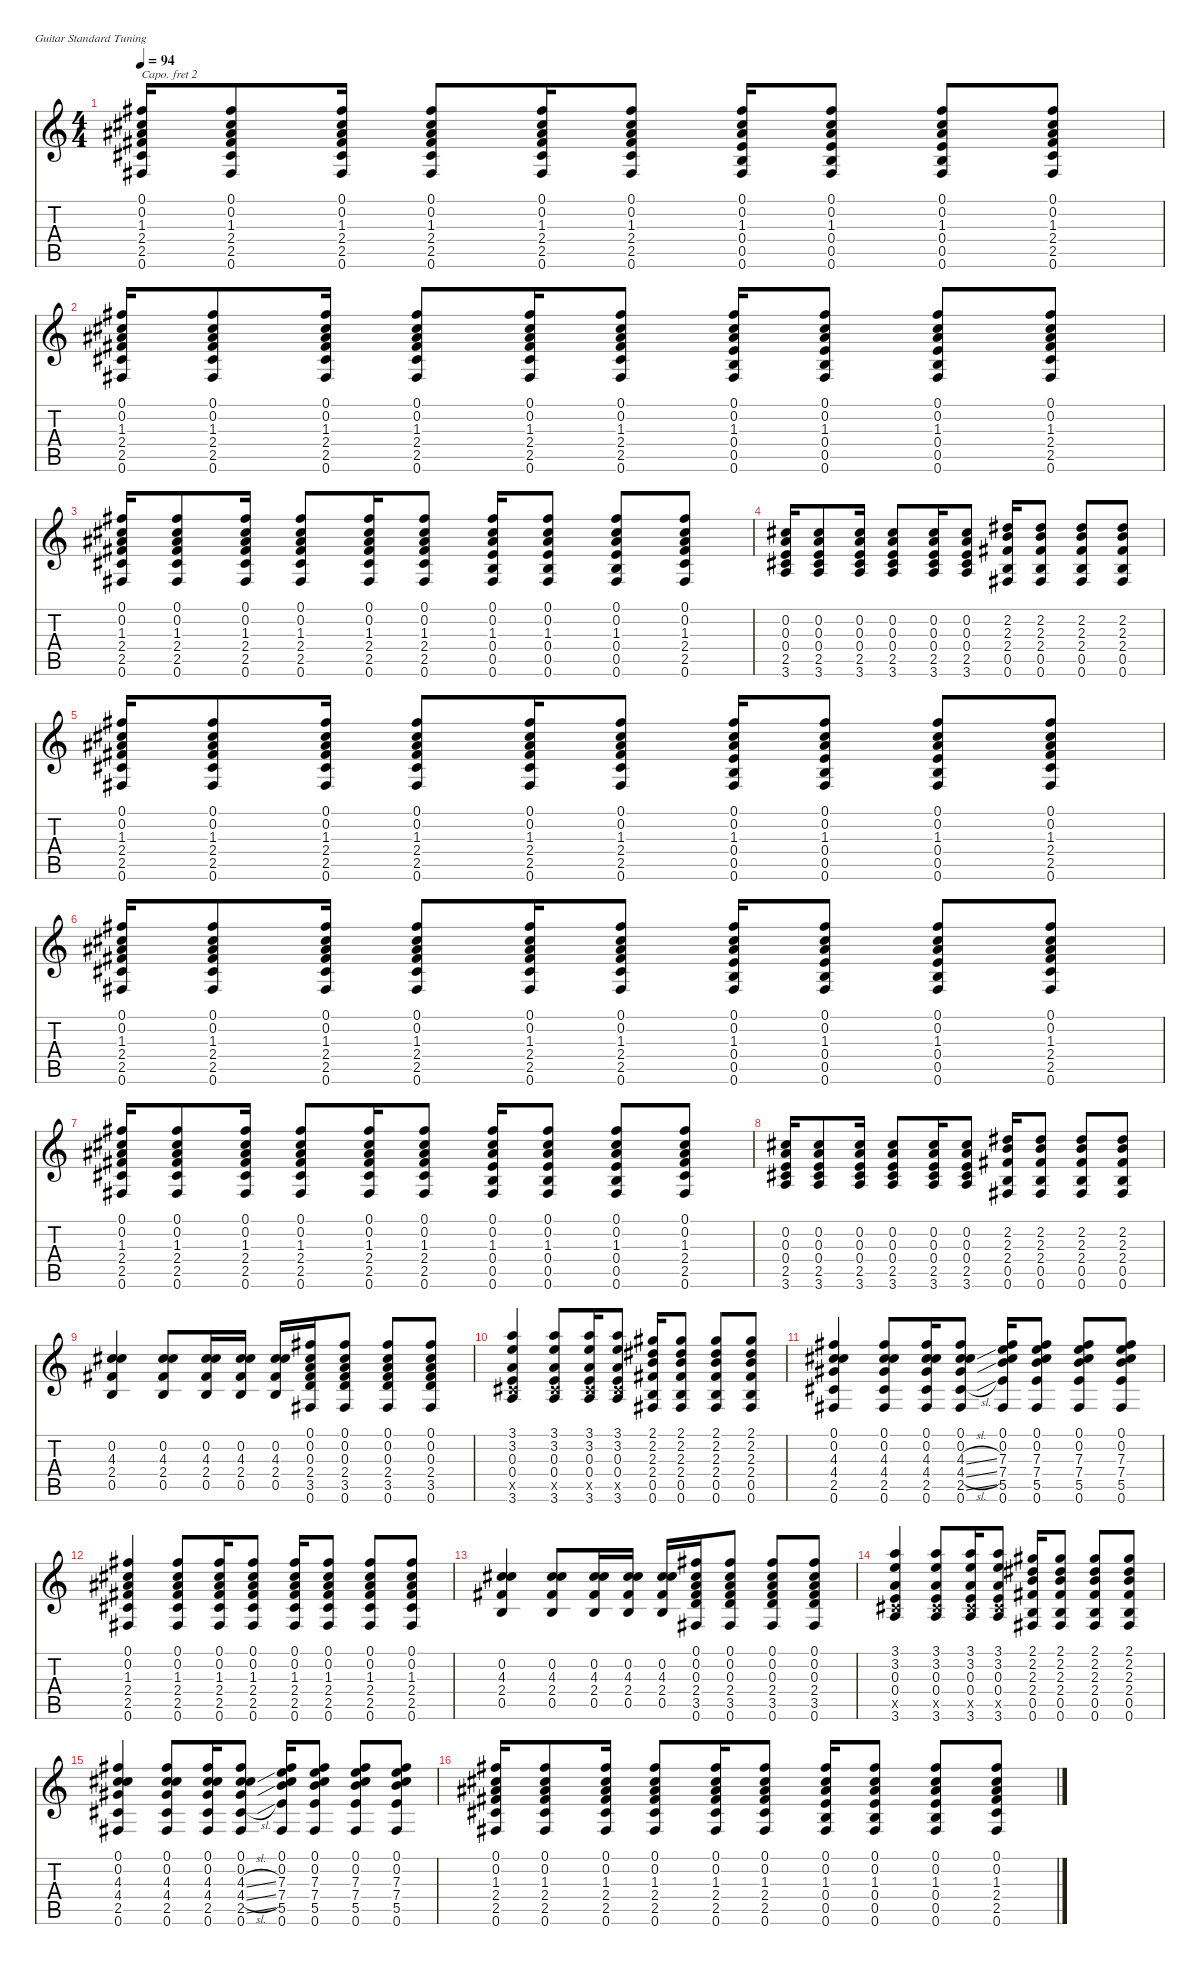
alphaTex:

\defaultSystemsLayout 4
\hideDynamics
\bracketExtendMode nobrackets
\singleTrackTrackNamePolicy hidden
\multiTrackTrackNamePolicy hidden
\otherSystemsTrackNameOrientation horizontal
\track ("Johnny Marr (Rhythm)" "jz.guit.") {instrument electricguitarjazz}
\staff {score tabs}
\capo 2
\tuning (E4 B3 G3 D3 A2 E2)
\ts (4 4)
\tempo 94
\clef g2
\ks c
(0.1{acc #} 0.2{acc #} 1.3{acc #} 2.4{acc #} 2.5{acc #} 0.6{acc #}).16{dy f beam Up} (0.1{acc #} 0.2{acc #} 1.3{acc #} 2.4{acc #} 2.5{acc #} 0.6{acc #}).8{beam Up} (0.1{acc #} 0.2{acc #} 1.3{acc #} 2.4{acc #} 2.5{acc #} 0.6{acc #}).16{beam Up} (0.1{acc #} 0.2{acc #} 1.3{acc #} 2.4{acc #} 2.5{acc #} 0.6{acc #}).8{beam Up} (0.1{acc #} 0.2{acc #} 1.3{acc #} 2.4{acc #} 2.5{acc #} 0.6{acc #}).16{beam Up} (0.1{acc #} 0.2{acc #} 1.3{acc #} 2.4{acc #} 2.5{acc #} 0.6{acc #}).8{beam Up} (0.1{acc #} 0.2{acc #} 1.3{acc #} 0.4 0.5 0.6{acc #}).16{beam Up} (0.1{acc #} 0.2{acc #} 1.3{acc #} 0.4 0.5 0.6{acc #}).8{beam Up} (0.1{acc #} 0.2{acc #} 1.3{acc #} 0.4 0.5 0.6{acc #}).8{beam Up} (0.1{acc #} 0.2{acc #} 1.3{acc #} 2.4{acc #} 2.5{acc #} 0.6{acc #}).8{beam Up} |
(0.1{acc #} 0.2{acc #} 1.3{acc #} 2.4{acc #} 2.5{acc #} 0.6{acc #}).16{beam Up} (0.1{acc #} 0.2{acc #} 1.3{acc #} 2.4{acc #} 2.5{acc #} 0.6{acc #}).8{beam Up} (0.1{acc #} 0.2{acc #} 1.3{acc #} 2.4{acc #} 2.5{acc #} 0.6{acc #}).16{beam Up} (0.1{acc #} 0.2{acc #} 1.3{acc #} 2.4{acc #} 2.5{acc #} 0.6{acc #}).8{beam Up} (0.1{acc #} 0.2{acc #} 1.3{acc #} 2.4{acc #} 2.5{acc #} 0.6{acc #}).16{beam Up} (0.1{acc #} 0.2{acc #} 1.3{acc #} 2.4{acc #} 2.5{acc #} 0.6{acc #}).8{beam Up} (0.1{acc #} 0.2{acc #} 1.3{acc #} 0.4 0.5 0.6{acc #}).16{beam Up} (0.1{acc #} 0.2{acc #} 1.3{acc #} 0.4 0.5 0.6{acc #}).8{beam Up} (0.1{acc #} 0.2{acc #} 1.3{acc #} 0.4 0.5 0.6{acc #}).8{beam Up} (0.1{acc #} 0.2{acc #} 1.3{acc #} 2.4{acc #} 2.5{acc #} 0.6{acc #}).8{beam Up} |
(0.1{acc #} 0.2{acc #} 1.3{acc #} 2.4{acc #} 2.5{acc #} 0.6{acc #}).16{beam Up} (0.1{acc #} 0.2{acc #} 1.3{acc #} 2.4{acc #} 2.5{acc #} 0.6{acc #}).8{beam Up} (0.1{acc #} 0.2{acc #} 1.3{acc #} 2.4{acc #} 2.5{acc #} 0.6{acc #}).16{beam Up} (0.1{acc #} 0.2{acc #} 1.3{acc #} 2.4{acc #} 2.5{acc #} 0.6{acc #}).8{beam Up} (0.1{acc #} 0.2{acc #} 1.3{acc #} 2.4{acc #} 2.5{acc #} 0.6{acc #}).16{beam Up} (0.1{acc #} 0.2{acc #} 1.3{acc #} 2.4{acc #} 2.5{acc #} 0.6{acc #}).8{beam Up} (0.1{acc #} 0.2{acc #} 1.3{acc #} 0.4 0.5 0.6{acc #}).16{beam Up} (0.1{acc #} 0.2{acc #} 1.3{acc #} 0.4 0.5 0.6{acc #}).8{beam Up} (0.1{acc #} 0.2{acc #} 1.3{acc #} 0.4 0.5 0.6{acc #}).8{beam Up} (0.1{acc #} 0.2{acc #} 1.3{acc #} 2.4{acc #} 2.5{acc #} 0.6{acc #}).8{beam Up} |
(0.2{acc #} 0.3 0.4 2.5{acc #} 3.6).16{beam Up} (0.2{acc #} 0.3 0.4 2.5{acc #} 3.6).8{beam Up} (0.2{acc #} 0.3 0.4 2.5{acc #} 3.6).16{beam Up} (0.2{acc #} 0.3 0.4 2.5{acc #} 3.6).8{beam Up} (0.2{acc #} 0.3 0.4 2.5{acc #} 3.6).16{beam Up} (0.2{acc #} 0.3 0.4 2.5{acc #} 3.6).8{beam Up} (2.2{acc #} 2.3 2.4{acc #} 0.5 0.6{acc #}).16{beam Up} (2.2{acc #} 2.3 2.4{acc #} 0.5 0.6{acc #}).8{beam Up} (2.2{acc #} 2.3 2.4{acc #} 0.5 0.6{acc #}).8{beam Up} (2.2{acc #} 2.3 2.4{acc #} 0.5 0.6{acc #}).8{beam Up} |
(0.1{acc #} 0.2{acc #} 1.3{acc #} 2.4{acc #} 2.5{acc #} 0.6{acc #}).16{beam Up} (0.1{acc #} 0.2{acc #} 1.3{acc #} 2.4{acc #} 2.5{acc #} 0.6{acc #}).8{beam Up} (0.1{acc #} 0.2{acc #} 1.3{acc #} 2.4{acc #} 2.5{acc #} 0.6{acc #}).16{beam Up} (0.1{acc #} 0.2{acc #} 1.3{acc #} 2.4{acc #} 2.5{acc #} 0.6{acc #}).8{beam Up} (0.1{acc #} 0.2{acc #} 1.3{acc #} 2.4{acc #} 2.5{acc #} 0.6{acc #}).16{beam Up} (0.1{acc #} 0.2{acc #} 1.3{acc #} 2.4{acc #} 2.5{acc #} 0.6{acc #}).8{beam Up} (0.1{acc #} 0.2{acc #} 1.3{acc #} 0.4 0.5 0.6{acc #}).16{beam Up} (0.1{acc #} 0.2{acc #} 1.3{acc #} 0.4 0.5 0.6{acc #}).8{beam Up} (0.1{acc #} 0.2{acc #} 1.3{acc #} 0.4 0.5 0.6{acc #}).8{beam Up} (0.1{acc #} 0.2{acc #} 1.3{acc #} 2.4{acc #} 2.5{acc #} 0.6{acc #}).8{beam Up} |
(0.1{acc #} 0.2{acc #} 1.3{acc #} 2.4{acc #} 2.5{acc #} 0.6{acc #}).16{beam Up} (0.1{acc #} 0.2{acc #} 1.3{acc #} 2.4{acc #} 2.5{acc #} 0.6{acc #}).8{beam Up} (0.1{acc #} 0.2{acc #} 1.3{acc #} 2.4{acc #} 2.5{acc #} 0.6{acc #}).16{beam Up} (0.1{acc #} 0.2{acc #} 1.3{acc #} 2.4{acc #} 2.5{acc #} 0.6{acc #}).8{beam Up} (0.1{acc #} 0.2{acc #} 1.3{acc #} 2.4{acc #} 2.5{acc #} 0.6{acc #}).16{beam Up} (0.1{acc #} 0.2{acc #} 1.3{acc #} 2.4{acc #} 2.5{acc #} 0.6{acc #}).8{beam Up} (0.1{acc #} 0.2{acc #} 1.3{acc #} 0.4 0.5 0.6{acc #}).16{beam Up} (0.1{acc #} 0.2{acc #} 1.3{acc #} 0.4 0.5 0.6{acc #}).8{beam Up} (0.1{acc #} 0.2{acc #} 1.3{acc #} 0.4 0.5 0.6{acc #}).8{beam Up} (0.1{acc #} 0.2{acc #} 1.3{acc #} 2.4{acc #} 2.5{acc #} 0.6{acc #}).8{beam Up} |
(0.1{acc #} 0.2{acc #} 1.3{acc #} 2.4{acc #} 2.5{acc #} 0.6{acc #}).16{beam Up} (0.1{acc #} 0.2{acc #} 1.3{acc #} 2.4{acc #} 2.5{acc #} 0.6{acc #}).8{beam Up} (0.1{acc #} 0.2{acc #} 1.3{acc #} 2.4{acc #} 2.5{acc #} 0.6{acc #}).16{beam Up} (0.1{acc #} 0.2{acc #} 1.3{acc #} 2.4{acc #} 2.5{acc #} 0.6{acc #}).8{beam Up} (0.1{acc #} 0.2{acc #} 1.3{acc #} 2.4{acc #} 2.5{acc #} 0.6{acc #}).16{beam Up} (0.1{acc #} 0.2{acc #} 1.3{acc #} 2.4{acc #} 2.5{acc #} 0.6{acc #}).8{beam Up} (0.1{acc #} 0.2{acc #} 1.3{acc #} 0.4 0.5 0.6{acc #}).16{beam Up} (0.1{acc #} 0.2{acc #} 1.3{acc #} 0.4 0.5 0.6{acc #}).8{beam Up} (0.1{acc #} 0.2{acc #} 1.3{acc #} 0.4 0.5 0.6{acc #}).8{beam Up} (0.1{acc #} 0.2{acc #} 1.3{acc #} 2.4{acc #} 2.5{acc #} 0.6{acc #}).8{beam Up} |
(0.2{acc #} 0.3 0.4 2.5{acc #} 3.6).16{beam Up} (0.2{acc #} 0.3 0.4 2.5{acc #} 3.6).8{beam Up} (0.2{acc #} 0.3 0.4 2.5{acc #} 3.6).16{beam Up} (0.2{acc #} 0.3 0.4 2.5{acc #} 3.6).8{beam Up} (0.2{acc #} 0.3 0.4 2.5{acc #} 3.6).16{beam Up} (0.2{acc #} 0.3 0.4 2.5{acc #} 3.6).8{beam Up} (2.2{acc #} 2.3 2.4{acc #} 0.5 0.6{acc #}).16{beam Up} (2.2{acc #} 2.3 2.4{acc #} 0.5 0.6{acc #}).8{beam Up} (2.2{acc #} 2.3 2.4{acc #} 0.5 0.6{acc #}).8{beam Up} (2.2{acc #} 2.3 2.4{acc #} 0.5 0.6{acc #}).8{beam Up} |
(0.2{acc #} 4.3{acc #} 2.4{acc #} 0.5).4{beam Up} (0.2{acc #} 4.3{acc #} 2.4{acc #} 0.5).8{beam Up} (0.2{acc #} 4.3{acc #} 2.4{acc #} 0.5).16{beam Up} (0.2{acc #} 4.3{acc #} 2.4{acc #} 0.5).16{beam Up} (0.2{acc #} 4.3{acc #} 2.4{acc #} 0.5).16{beam Up} (0.1{acc #} 0.2{acc #} 0.3 2.4{acc #} 3.5 0.6{acc #}).16{beam Up} (0.1{acc #} 0.2{acc #} 0.3 2.4{acc #} 3.5 0.6{acc #}).8{beam Up} (0.1{acc #} 0.2{acc #} 0.3 2.4{acc #} 3.5 0.6{acc #}).8{beam Up} (0.1{acc #} 0.2{acc #} 0.3 2.4{acc #} 3.5 0.6{acc #}).8{beam Up} |
(3.1 3.2 0.3 0.4 2.5{x acc #} 3.6).4{beam Up} (3.1 3.2 0.3 0.4 2.5{x acc #} 3.6).8{beam Up} (3.1 3.2 0.3 0.4 2.5{x acc #} 3.6).16{beam Up} (3.1 3.2 0.3 0.4 2.5{x acc #} 3.6).8{beam Up} (2.1{acc #} 2.2{acc #} 2.3 2.4{acc #} 0.5 0.6{acc #}).16{beam Up} (2.1{acc #} 2.2{acc #} 2.3 2.4{acc #} 0.5 0.6{acc #}).8{beam Up} (2.1{acc #} 2.2{acc #} 2.3 2.4{acc #} 0.5 0.6{acc #}).8{beam Up} (2.1{acc #} 2.2{acc #} 2.3 2.4{acc #} 0.5 0.6{acc #}).8{beam Up} |
(0.1{acc #} 0.2{acc #} 4.3{acc #} 4.4{acc #} 2.5{acc #} 0.6{acc #}).4{beam Up} (0.1{acc #} 0.2{acc #} 4.3{acc #} 4.4{acc #} 2.5{acc #} 0.6{acc #}).8{beam Up} (0.1{acc #} 0.2{acc #} 4.3{acc #} 4.4{acc #} 2.5{acc #} 0.6{acc #}).16{beam Up} (0.1{acc #} 0.2{acc #} 4.3{sl acc #} 4.4{sl acc #} 2.5{sl acc #} 0.6{acc #}).8{beam Up} (0.1{acc #} 0.2{acc #} 7.3 7.4 5.5 0.6{acc #}).16{beam Up} (0.1{acc #} 0.2{acc #} 7.3 7.4 5.5 0.6{acc #}).8{beam Up} (0.1{acc #} 0.2{acc #} 7.3 7.4 5.5 0.6{acc #}).8{beam Up} (0.1{acc #} 0.2{acc #} 7.3 7.4 5.5 0.6{acc #}).8{beam Up} |
(0.1{acc #} 0.2{acc #} 1.3{acc #} 2.4{acc #} 2.5{acc #} 0.6{acc #}).4{beam Up} (0.1{acc #} 0.2{acc #} 1.3{acc #} 2.4{acc #} 2.5{acc #} 0.6{acc #}).8{beam Up} (0.1{acc #} 0.2{acc #} 1.3{acc #} 2.4{acc #} 2.5{acc #} 0.6{acc #}).16{beam Up} (0.1{acc #} 0.2{acc #} 1.3{acc #} 2.4{acc #} 2.5{acc #} 0.6{acc #}).8{beam Up} (0.1{acc #} 0.2{acc #} 1.3{acc #} 2.4{acc #} 2.5{acc #} 0.6{acc #}).16{beam Up} (0.1{acc #} 0.2{acc #} 1.3{acc #} 2.4{acc #} 2.5{acc #} 0.6{acc #}).8{beam Up} (0.1{acc #} 0.2{acc #} 1.3{acc #} 2.4{acc #} 2.5{acc #} 0.6{acc #}).8{beam Up} (0.1{acc #} 0.2{acc #} 1.3{acc #} 2.4{acc #} 2.5{acc #} 0.6{acc #}).8{beam Up} |
(0.2{acc #} 4.3{acc #} 2.4{acc #} 0.5).4{beam Up} (0.2{acc #} 4.3{acc #} 2.4{acc #} 0.5).8{beam Up} (0.2{acc #} 4.3{acc #} 2.4{acc #} 0.5).16{beam Up} (0.2{acc #} 4.3{acc #} 2.4{acc #} 0.5).16{beam Up} (0.2{acc #} 4.3{acc #} 2.4{acc #} 0.5).16{beam Up} (0.1{acc #} 0.2{acc #} 0.3 2.4{acc #} 3.5 0.6{acc #}).16{beam Up} (0.1{acc #} 0.2{acc #} 0.3 2.4{acc #} 3.5 0.6{acc #}).8{beam Up} (0.1{acc #} 0.2{acc #} 0.3 2.4{acc #} 3.5 0.6{acc #}).8{beam Up} (0.1{acc #} 0.2{acc #} 0.3 2.4{acc #} 3.5 0.6{acc #}).8{beam Up} |
(3.1 3.2 0.3 0.4 2.5{x acc #} 3.6).4{beam Up} (3.1 3.2 0.3 0.4 2.5{x acc #} 3.6).8{beam Up} (3.1 3.2 0.3 0.4 2.5{x acc #} 3.6).16{beam Up} (3.1 3.2 0.3 0.4 2.5{x acc #} 3.6).8{beam Up} (2.1{acc #} 2.2{acc #} 2.3 2.4{acc #} 0.5 0.6{acc #}).16{beam Up} (2.1{acc #} 2.2{acc #} 2.3 2.4{acc #} 0.5 0.6{acc #}).8{beam Up} (2.1{acc #} 2.2{acc #} 2.3 2.4{acc #} 0.5 0.6{acc #}).8{beam Up} (2.1{acc #} 2.2{acc #} 2.3 2.4{acc #} 0.5 0.6{acc #}).8{beam Up} |
(0.1{acc #} 0.2{acc #} 4.3{acc #} 4.4{acc #} 2.5{acc #} 0.6{acc #}).4{beam Up} (0.1{acc #} 0.2{acc #} 4.3{acc #} 4.4{acc #} 2.5{acc #} 0.6{acc #}).8{beam Up} (0.1{acc #} 0.2{acc #} 4.3{acc #} 4.4{acc #} 2.5{acc #} 0.6{acc #}).16{beam Up} (0.1{acc #} 0.2{acc #} 4.3{sl acc #} 4.4{sl acc #} 2.5{sl acc #} 0.6{acc #}).8{beam Up} (0.1{acc #} 0.2{acc #} 7.3 7.4 5.5 0.6{acc #}).16{beam Up} (0.1{acc #} 0.2{acc #} 7.3 7.4 5.5 0.6{acc #}).8{beam Up} (0.1{acc #} 0.2{acc #} 7.3 7.4 5.5 0.6{acc #}).8{beam Up} (0.1{acc #} 0.2{acc #} 7.3 7.4 5.5 0.6{acc #}).8{beam Up} |
(0.1{acc #} 0.2{acc #} 1.3{acc #} 2.4{acc #} 2.5{acc #} 0.6{acc #}).16{beam Up} (0.1{acc #} 0.2{acc #} 1.3{acc #} 2.4{acc #} 2.5{acc #} 0.6{acc #}).8{beam Up} (0.1{acc #} 0.2{acc #} 1.3{acc #} 2.4{acc #} 2.5{acc #} 0.6{acc #}).16{beam Up} (0.1{acc #} 0.2{acc #} 1.3{acc #} 2.4{acc #} 2.5{acc #} 0.6{acc #}).8{beam Up} (0.1{acc #} 0.2{acc #} 1.3{acc #} 2.4{acc #} 2.5{acc #} 0.6{acc #}).16{beam Up} (0.1{acc #} 0.2{acc #} 1.3{acc #} 2.4{acc #} 2.5{acc #} 0.6{acc #}).8{beam Up} (0.1{acc #} 0.2{acc #} 1.3{acc #} 0.4 0.5 0.6{acc #}).16{beam Up} (0.1{acc #} 0.2{acc #} 1.3{acc #} 0.4 0.5 0.6{acc #}).8{beam Up} (0.1{acc #} 0.2{acc #} 1.3{acc #} 0.4 0.5 0.6{acc #}).8{beam Up} (0.1{acc #} 0.2{acc #} 1.3{acc #} 2.4{acc #} 2.5{acc #} 0.6{acc #}).8{beam Up}
